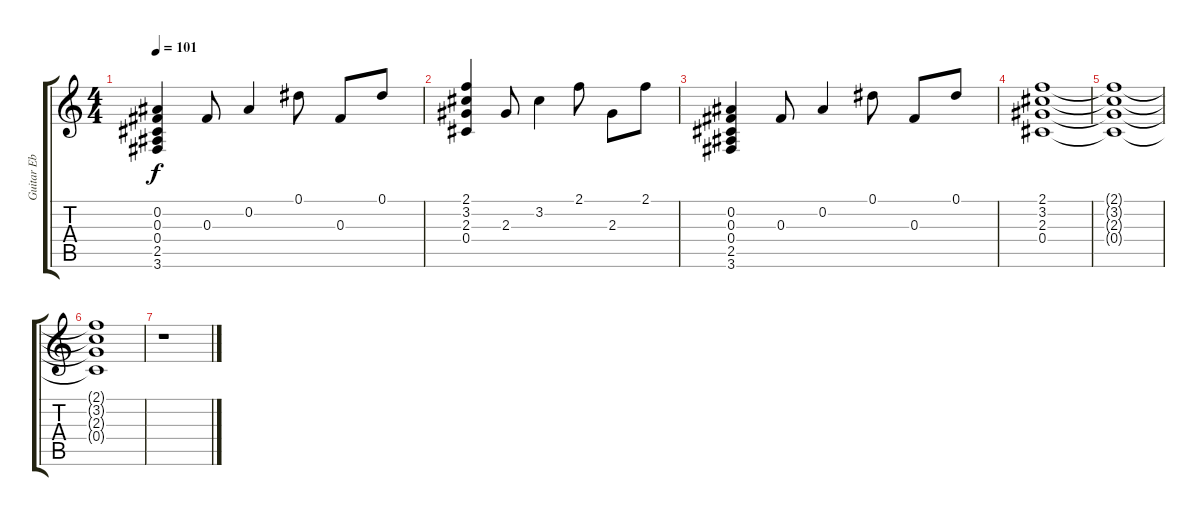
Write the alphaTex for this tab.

\track ("Guitar Eb 1" "Guitar Eb ") {instrument electricguitarjazz}
\staff {score tabs}
\tuning (Eb4 Bb3 Gb3 Db3 Ab2 Eb2) {hide}
\ts (4 4)
\tempo 101
\clef g2
\ks c
(0.2 0.3 0.4 2.5 3.6).4{dy f} 0.3.8 0.2.4 0.1.8 0.3.8 0.1.8 |
(2.1 3.2 2.3 0.4).4 2.3.8 3.2.4 2.1.8 2.3.8 2.1.8 |
(0.2 0.3 0.4 2.5 3.6).4 0.3.8 0.2.4 0.1.8 0.3.8 0.1.8 |
(2.1 3.2 2.3 0.4).1 |
(2.1{t} 3.2{t} 2.3{t} 0.4{t}).1 |
(2.1{t} 3.2{t} 2.3{t} 0.4{t}).1 |
r.1
